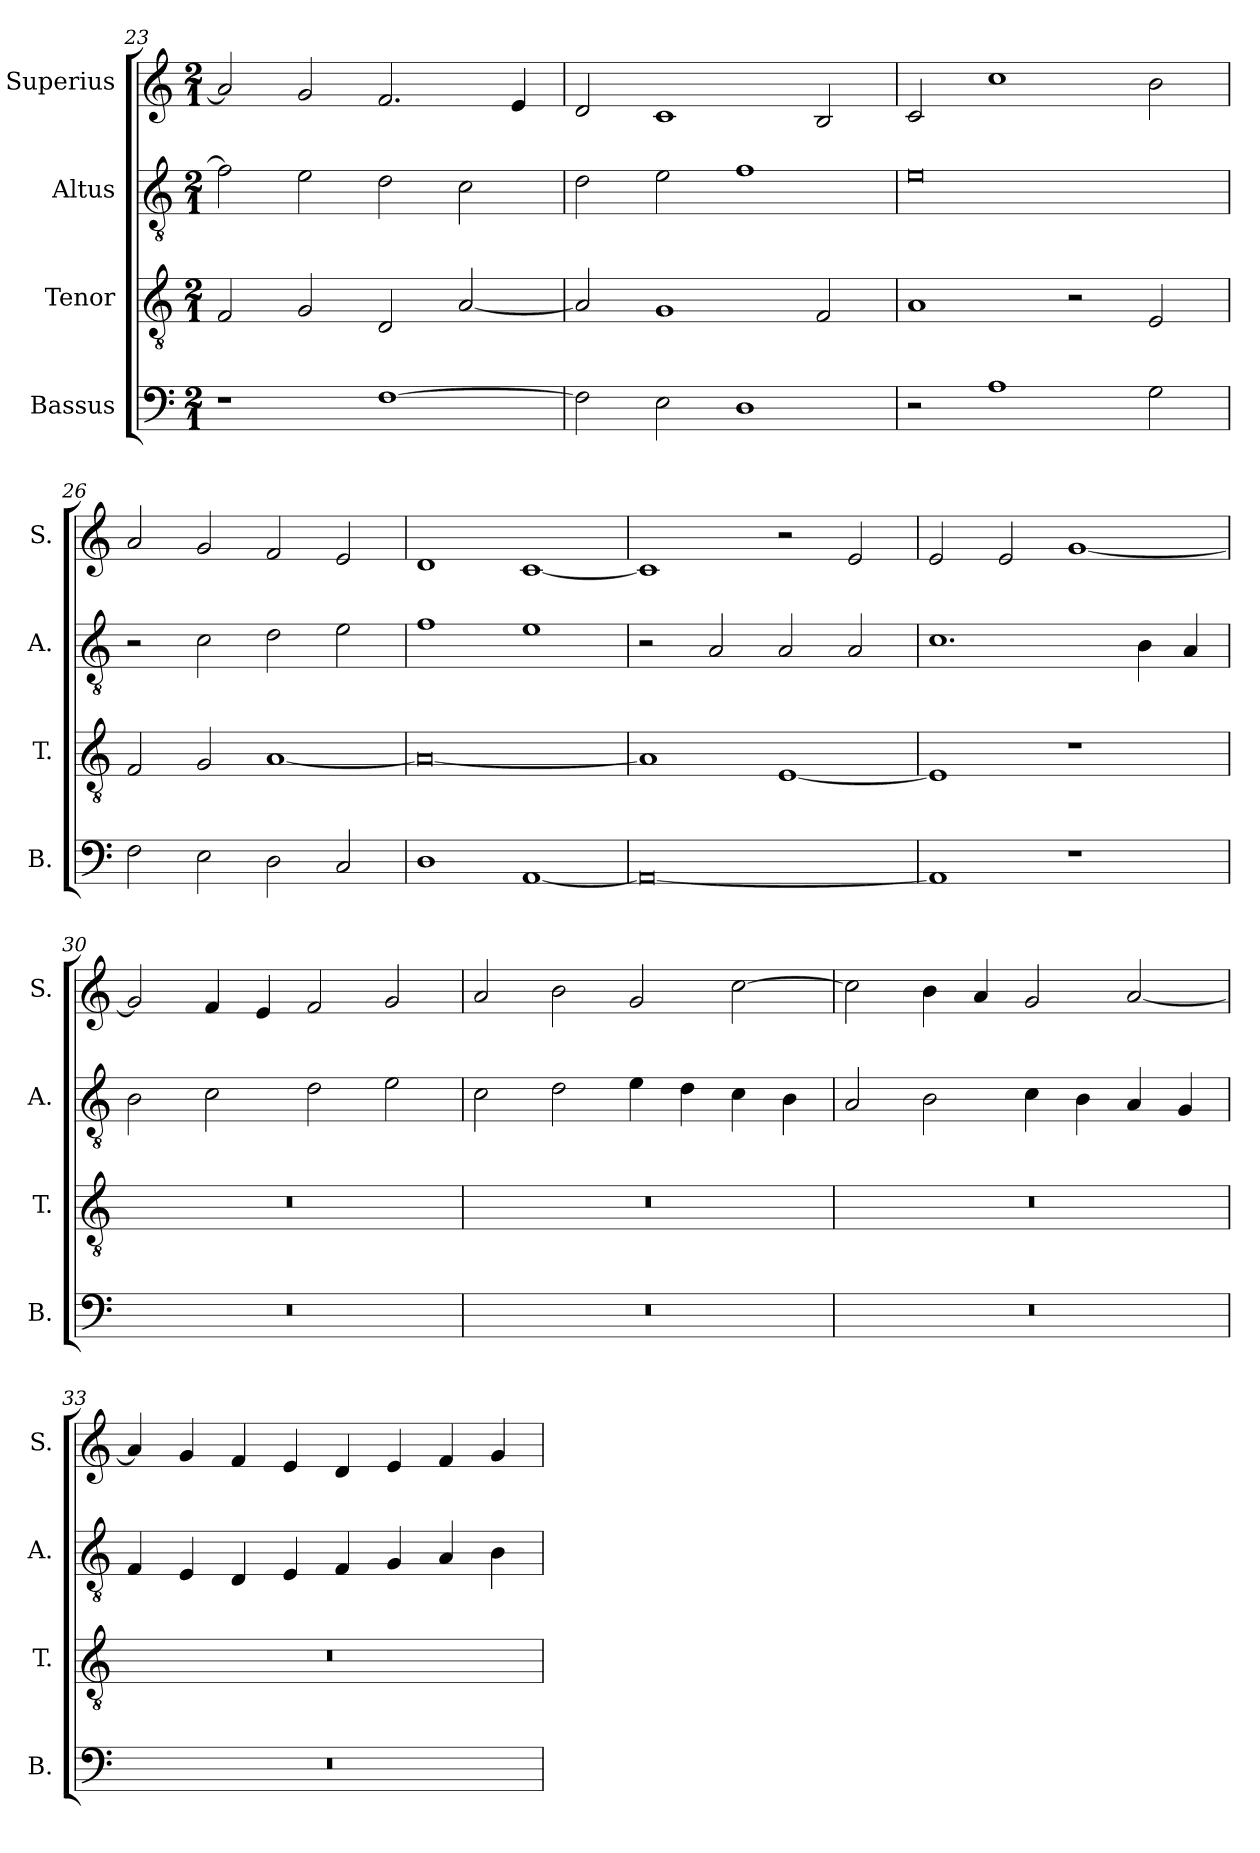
**kern	**kern	**kern	**kern
*part4	*part3	*part2	*part1
*staff4	*staff3	*staff2	*staff1
*I"Bassus	*I"Tenor	*I"Altus	*I"Superius
*I'B.	*I'T.	*I'A.	*I'S.
*clefF4	*clefGv2	*clefGv2	*clefG2
*k[]	*k[]	*k[]	*k[]
*M2/1	*M2/1	*M2/1	*M2/1
=23	=23	=23	=23
1r	2F/	2f\]	2a/]
.	2G/	2e\	2g/
[1F	2D/	2d\	2.f/
.	[2A/	2c\	.
.	.	.	4e/
=24	=24	=24	=24
2F\]	2A/]	2d\	2d/
2E\	1G	2e\	1c
1D	.	1f	.
.	2F/	.	2B/
=25	=25	=25	=25
2r	1A	0e	2c/
1A	.	.	1cc
.	2r	.	.
2G\	2E/	.	2b\
=26	=26	=26	=26
2F\	2F/	2r	2a/
2E\	2G/	2c\	2g/
2D\	[1A	2d\	2f/
2C/	.	2e\	2e/
=27	=27	=27	=27
1D	0A_	1f	1d
[1AA	.	1e	[1c
!!LO:PB:g=z
=28	=28	=28	=28
0AA_	1A]	2r	1c]
.	.	2A/	.
.	[1E	2A/	2r
.	.	2A/	2e/
=29	=29	=29	=29
1AA]	1E]	1.c	2e/
.	.	.	2e/
1r	1r	.	[1g
.	.	4B\	.
.	.	4A/	.
=30	=30	=30	=30
0r	0r	2B\	2g/]
.	.	2c\	4f/
.	.	.	4e/
.	.	2d\	2f/
.	.	2e\	2g/
=31	=31	=31	=31
0r	0r	2c\	2a/
.	.	2d\	2b\
.	.	4e\	2g/
.	.	4d\	.
.	.	4c\	[2cc\
.	.	4B\	.
=32	=32	=32	=32
0r	0r	2A/	2cc\]
.	.	2B\	4b\
.	.	.	4a/
.	.	4c\	2g/
.	.	4B\	.
.	.	4A/	[2a/
.	.	4G/	.
=33	=33	=33	=33
0r	0r	4F/	4a/]
.	.	4E/	4g/
.	.	4D/	4f/
.	.	4E/	4e/
.	.	4F/	4d/
.	.	4G/	4e/
.	.	4A/	4f/
.	.	4B\	4g/
=	=	=	=
*-	*-	*-	*-
